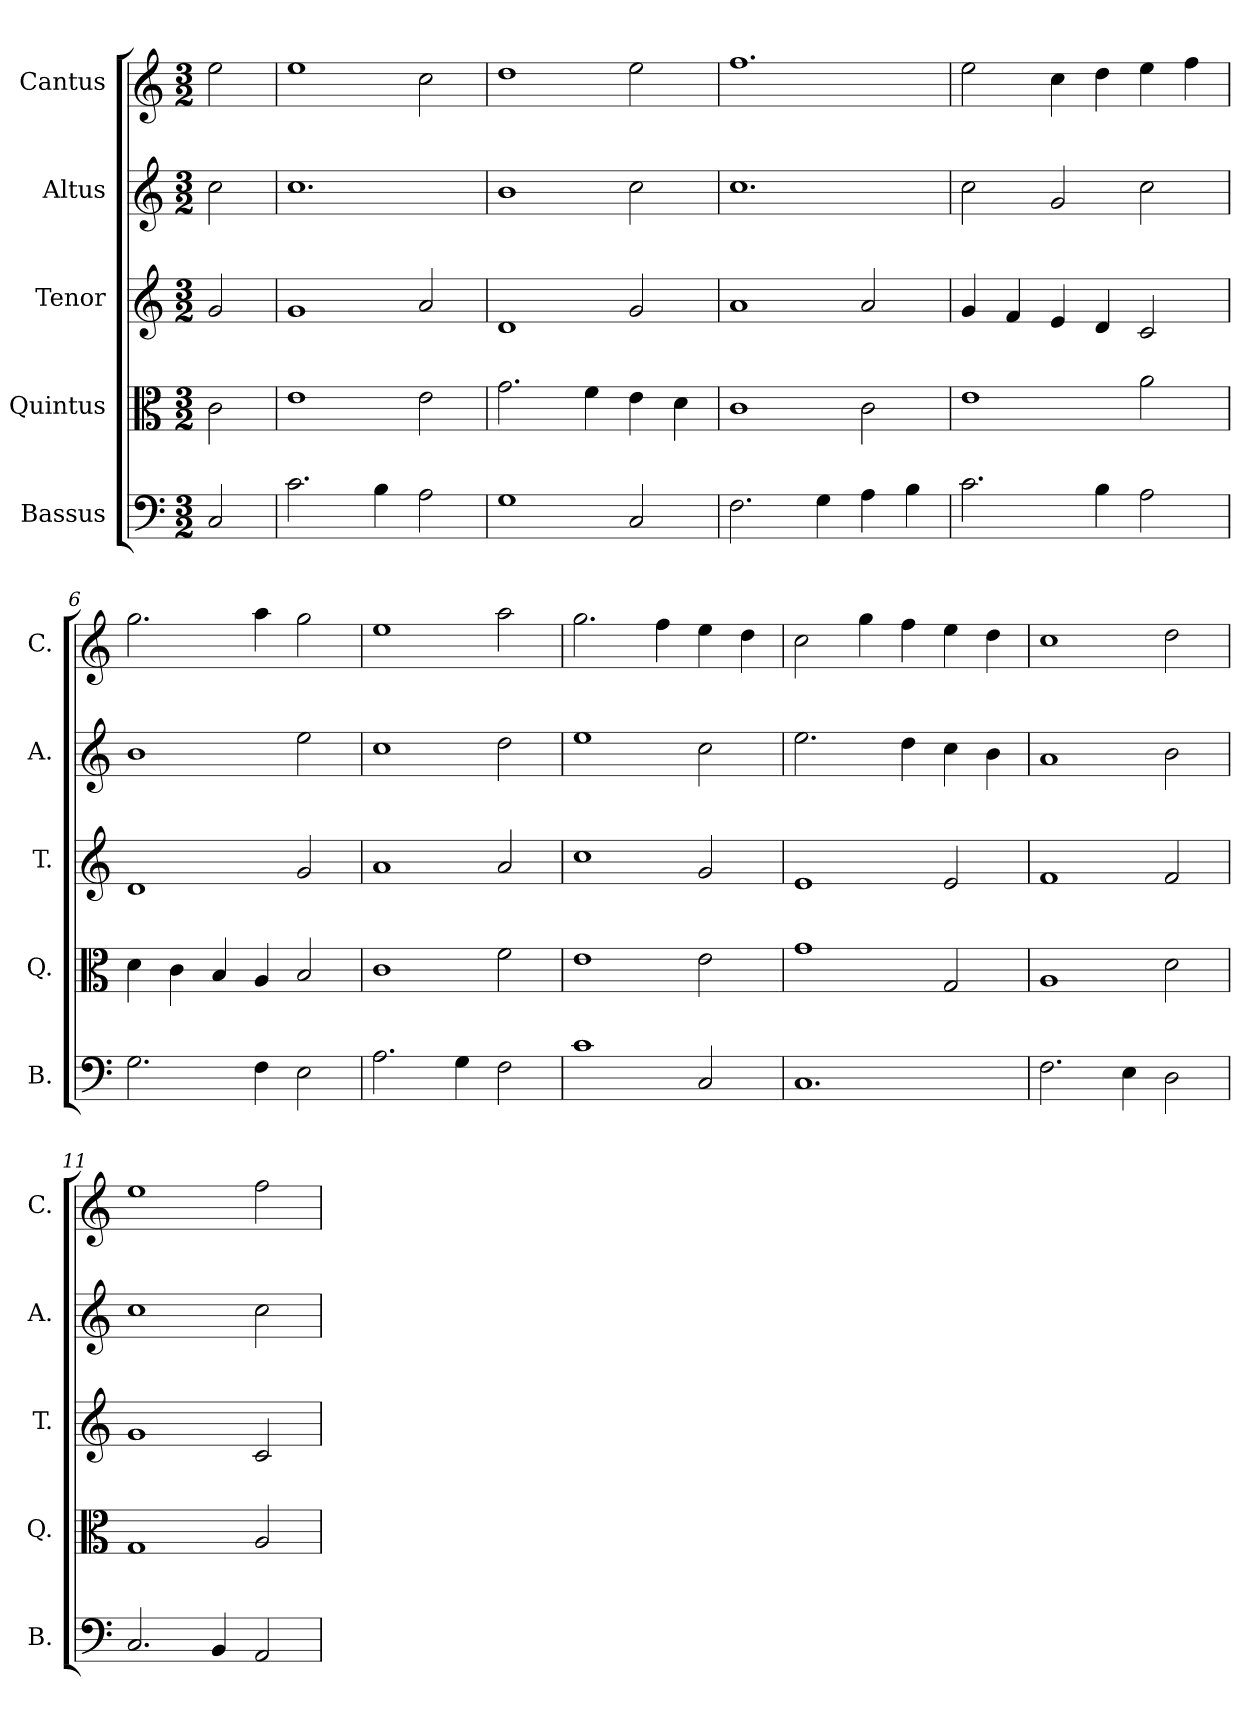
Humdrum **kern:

**kern	**kern	**kern	**kern	**kern
*part5	*part4	*part3	*part2	*part1
*staff5	*staff4	*staff3	*staff2	*staff1
*I"Bassus	*I"Quintus	*I"Tenor	*I"Altus	*I"Cantus
*I'B.	*I'Q.	*I'T.	*I'A.	*I'C.
*clefF4	*clefC3	*clefG2	*clefG2	*clefG2
*k[]	*k[]	*k[]	*k[]	*k[]
*C:	*C:	*C:	*C:	*C:
*M3/2	*M3/2	*M3/2	*M3/2	*M3/2
=1	=1	=1	=1	=1
2C/	2c\	2g/	2cc\	2ee\
=2	=2	=2	=2	=2
2.c\	1e\	1g/	1.cc\	1ee\
4B\	.	.	.	.
2A\	2e\	2a/	.	2cc\
=3	=3	=3	=3	=3
1G\	2.g\	1d/	1b\	1dd\
.	4f\	.	.	.
2C/	4e\	2g/	2cc\	2ee\
.	4d\	.	.	.
=4	=4	=4	=4	=4
2.F\	1c\	1a/	1.cc\	1.ff\
4G\	.	.	.	.
4A\	2c\	2a/	.	.
4B\	.	.	.	.
=5	=5	=5	=5	=5
2.c\	1e\	4g/	2cc\	2ee\
.	.	4f/	.	.
.	.	4e/	2g/	4cc\
4B\	.	4d/	.	4dd\
2A\	2a\	2c/	2cc\	4ee\
.	.	.	.	4ff\
=6	=6	=6	=6	=6
2.G\	4d\	1d/	1b\	2.gg\
.	4c\	.	.	.
.	4B/	.	.	.
4F\	4A/	.	.	4aa\
2E\	2B/	2g/	2ee\	2gg\
=7	=7	=7	=7	=7
2.A\	1c\	1a/	1cc\	1ee\
4G\	.	.	.	.
2F\	2f\	2a/	2dd\	2aa\
=8	=8	=8	=8	=8
1c\	1e\	1cc\	1ee\	2.gg\
.	.	.	.	4ff\
2C/	2e\	2g/	2cc\	4ee\
.	.	.	.	4dd\
=9	=9	=9	=9	=9
1.C/	1g\	1e/	2.ee\	2cc\
.	.	.	.	4gg\
.	.	.	4dd\	4ff\
.	2G/	2e/	4cc\	4ee\
.	.	.	4b\	4dd\
!!LO:LB:g=z
=10	=10	=10	=10	=10
2.F\	1A/	1f/	1a/	1cc\
4E\	.	.	.	.
2D\	2d\	2f/	2b\	2dd\
=11	=11	=11	=11	=11
2.C/	1G/	1g/	1cc\	1ee\
4BB/	.	.	.	.
2AA/	2A/	2c/	2cc\	2ff\
=	=	=	=	=
*-	*-	*-	*-	*-
